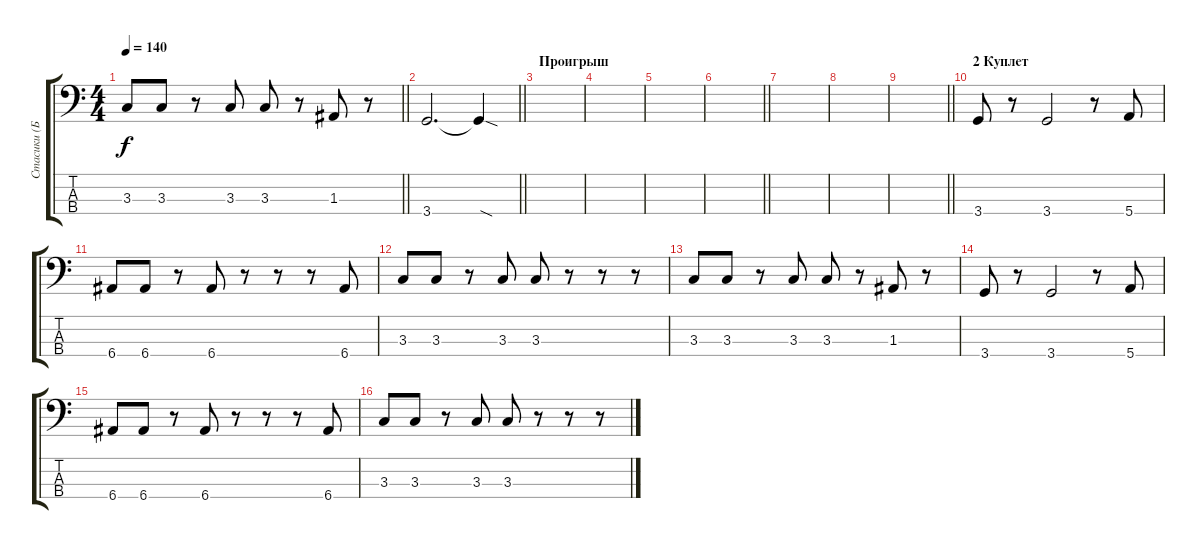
\track ("Стасики (Бас)" "Стасики (Б") {instrument electricbassfinger}
\staff {score tabs}
\tuning (G2 D2 A1 E1) {hide}
\ts (4 4)
\tempo 140
\clef f4
\barLineRight lightlight
\ks c
3.3.8{dy f} 3.3.8 r.8 3.3.8 3.3.8 r.8 1.3.8 r.8 |
\barLineRight lightlight
3.4.2{d} 3.4{sod t}.4 |
\section ("" "Проигрыш")
|
|
|
\barLineRight lightlight
|
|
|
\barLineRight lightlight
|
\section ("" "2 Куплет")
3.4.8 r.8 3.4.2 r.8 5.4.8 |
6.4.8 6.4.8 r.8 6.4.8 r.8 r.8 r.8 6.4.8 |
3.3.8 3.3.8 r.8 3.3.8 3.3.8 r.8 r.8 r.8 |
3.3.8 3.3.8 r.8 3.3.8 3.3.8 r.8 1.3.8 r.8 |
3.4.8 r.8 3.4.2 r.8 5.4.8 |
6.4.8 6.4.8 r.8 6.4.8 r.8 r.8 r.8 6.4.8 |
3.3.8 3.3.8 r.8 3.3.8 3.3.8 r.8 r.8 r.8
